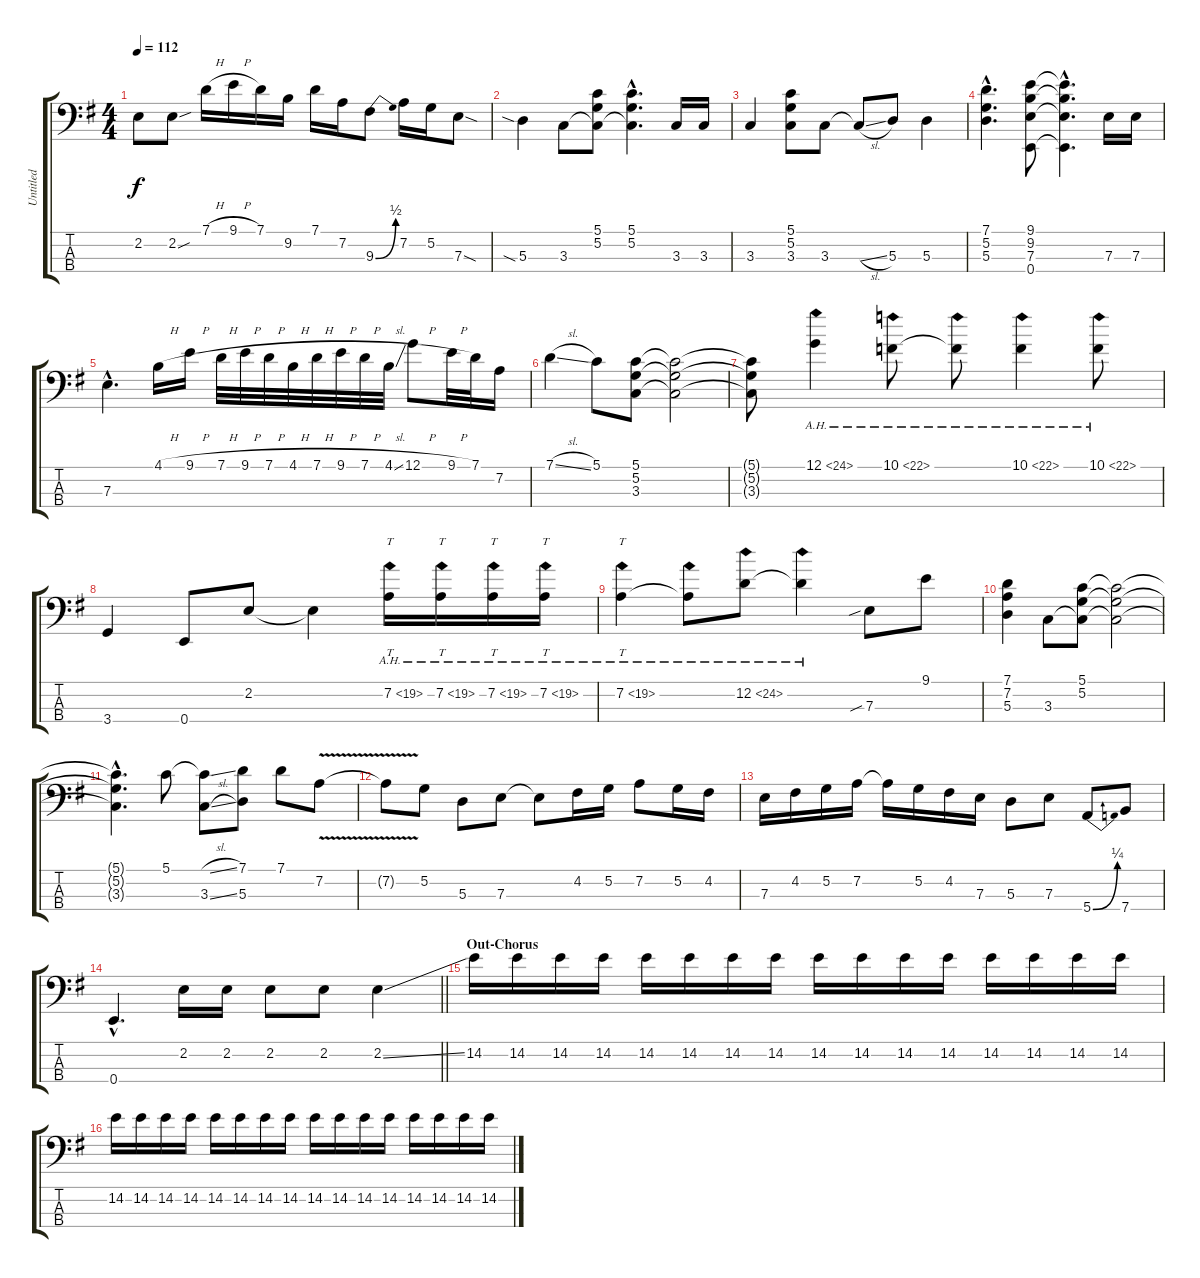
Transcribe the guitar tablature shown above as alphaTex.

\track ("Untitled" "Untitled") {instrument electricbassfinger}
\staff {score tabs}
\tuning (G2 D2 A1 E1) {hide}
\ts (4 4)
\tempo 112
\clef f4
\ks g
2.2{t}.8{dy f} 2.2{sou}.8 7.1{h}.16 9.1{h}.16 7.1.16 9.2.16 7.1.16 7.2.16 9.3{be (bend 0 0 60 2)}.8 7.2.16 5.2.16 7.3{sod}.8 |
5.3{sia}.4 3.3.8 (5.1 5.2 3.3{t}).8 (5.1{hac} 5.2{hac} 3.3{hac t}).4{d} 3.3.16 3.3.16 |
3.3.4 (5.1 5.2 3.3).8 3.3.8 3.3{sl t}.8 5.3.8 5.3.4 |
(7.1{hac} 5.2{hac} 5.3{hac}).4{d} (9.1 9.2 7.3 0.4).8 (9.1{hac t} 9.2{hac t} 7.3{hac t} 0.4{hac t}).4{d} 7.3.16 7.3.16 |
7.3{hac}.4{d} 4.1{h}.16 9.1{h}.16 7.1{h}.32 9.1{h}.32 7.1{h}.32 4.1{h}.32 7.1{h}.32 9.1{h}.32 7.1{h}.32 4.1{sl}.32 12.1{h}.8 9.1{h}.32 7.1.32 7.2.16 |
7.1{sl}.4 5.1.8 (5.1 5.2 3.3).8 (5.1{t} 5.2{t} 3.3{t}).2 |
(5.1{t} 5.2{t} 3.3{t}).8 12.1{ah 12}.4 10.1{ah 12}.8 10.1{ah 12 t}.8 10.1{ah 12}.4 10.1{ah 12}.8 |
3.4.4 0.4.8 2.2.8 2.2{t}.4 7.2{ah 12}.16{tt} 7.2{ah 12}.16{tt} 7.2{ah 12}.16{tt} 7.2{ah 12}.16{tt} |
7.2{ah 12}.4{tt} 7.2{ah 12 t}.8 12.2{ah 12}.8 12.2{ah 12 t}.4 7.3{sib}.8 9.1.8 |
(7.1 7.2 5.3).4 3.3.8 (5.1 5.2 3.3{t}).8 (5.1{t} 5.2{t} 3.3{t}).2 |
(5.1{hac t} 5.2{hac t} 3.3{hac t}).4{d} 5.1.8 (5.1{sl t} 3.3{sl}).8 (7.1 5.3).8 7.1.8 7.2{v}.8 |
7.2{t}.8 5.2.8 5.3.8 7.3.8 7.3{t}.8 4.2.16 5.2.16 7.2.8 5.2.16 4.2.16 |
7.3.16 4.2.16 5.2.16 7.2.16 7.2{t}.16 5.2.16 4.2.16 7.3.16 5.3.8 7.3.8 5.4{be (bend 0 0 60 1)}.8 7.4.8 |
\barLineRight lightlight
0.4{hac}.4{d} 2.2.16 2.2.16 2.2.8 2.2.8 2.2{ss}.4 |
\section ("" "Out-Chorus")
14.2.16 14.2.16 14.2.16 14.2.16 14.2.16 14.2.16 14.2.16 14.2.16 14.2.16 14.2.16 14.2.16 14.2.16 14.2.16 14.2.16 14.2.16 14.2.16 |
14.2.16 14.2.16 14.2.16 14.2.16 14.2.16 14.2.16 14.2.16 14.2.16 14.2.16 14.2.16 14.2.16 14.2.16 14.2.16 14.2.16 14.2.16 14.2.16
